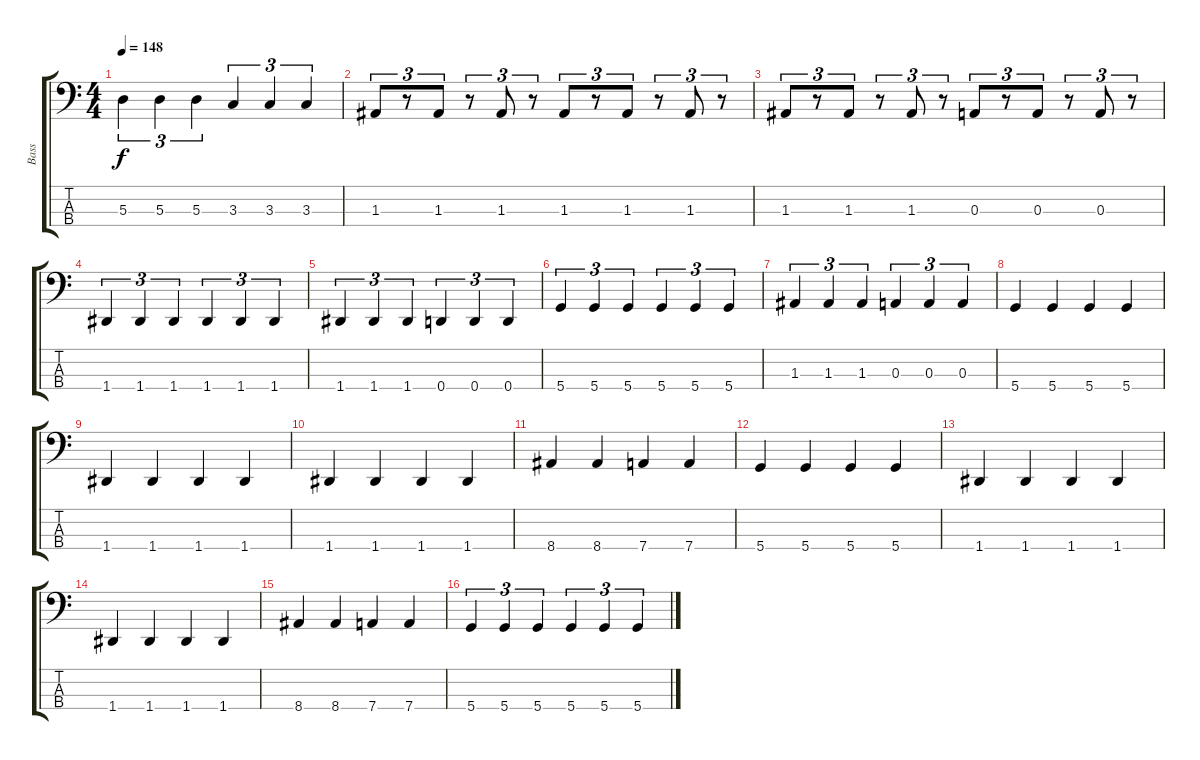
\track ("Bass" "Bass") {instrument electricbassfinger}
\staff {score tabs}
\tuning (G2 D2 A1 D1) {hide}
\ts (4 4)
\tempo 148
\clef f4
\ks c
5.3.4{tu (3 2) dy f} 5.3.4{tu (3 2)} 5.3.4{tu (3 2)} 3.3.4{tu (3 2)} 3.3.4{tu (3 2)} 3.3.4{tu (3 2)} |
1.3.8{tu (3 2)} r.8{tu (3 2)} 1.3.8{tu (3 2)} r.8{tu (3 2)} 1.3.8{tu (3 2)} r.8{tu (3 2)} 1.3.8{tu (3 2)} r.8{tu (3 2)} 1.3.8{tu (3 2)} r.8{tu (3 2)} 1.3.8{tu (3 2)} r.8{tu (3 2)} |
1.3.8{tu (3 2)} r.8{tu (3 2)} 1.3.8{tu (3 2)} r.8{tu (3 2)} 1.3.8{tu (3 2)} r.8{tu (3 2)} 0.3.8{tu (3 2)} r.8{tu (3 2)} 0.3.8{tu (3 2)} r.8{tu (3 2)} 0.3.8{tu (3 2)} r.8{tu (3 2)} |
1.4.4{tu (3 2)} 1.4.4{tu (3 2)} 1.4.4{tu (3 2)} 1.4.4{tu (3 2)} 1.4.4{tu (3 2)} 1.4.4{tu (3 2)} |
1.4.4{tu (3 2)} 1.4.4{tu (3 2)} 1.4.4{tu (3 2)} 0.4.4{tu (3 2)} 0.4.4{tu (3 2)} 0.4.4{tu (3 2)} |
5.4.4{tu (3 2)} 5.4.4{tu (3 2)} 5.4.4{tu (3 2)} 5.4.4{tu (3 2)} 5.4.4{tu (3 2)} 5.4.4{tu (3 2)} |
1.3.4{tu (3 2)} 1.3.4{tu (3 2)} 1.3.4{tu (3 2)} 0.3.4{tu (3 2)} 0.3.4{tu (3 2)} 0.3.4{tu (3 2)} |
5.4.4 5.4.4 5.4.4 5.4.4 |
1.4.4 1.4.4 1.4.4 1.4.4 |
1.4.4 1.4.4 1.4.4 1.4.4 |
8.4.4 8.4.4 7.4.4 7.4.4 |
5.4.4 5.4.4 5.4.4 5.4.4 |
1.4.4 1.4.4 1.4.4 1.4.4 |
1.4.4 1.4.4 1.4.4 1.4.4 |
8.4.4 8.4.4 7.4.4 7.4.4 |
5.4.4{tu (3 2)} 5.4.4{tu (3 2)} 5.4.4{tu (3 2)} 5.4.4{tu (3 2)} 5.4.4{tu (3 2)} 5.4.4{tu (3 2)}
